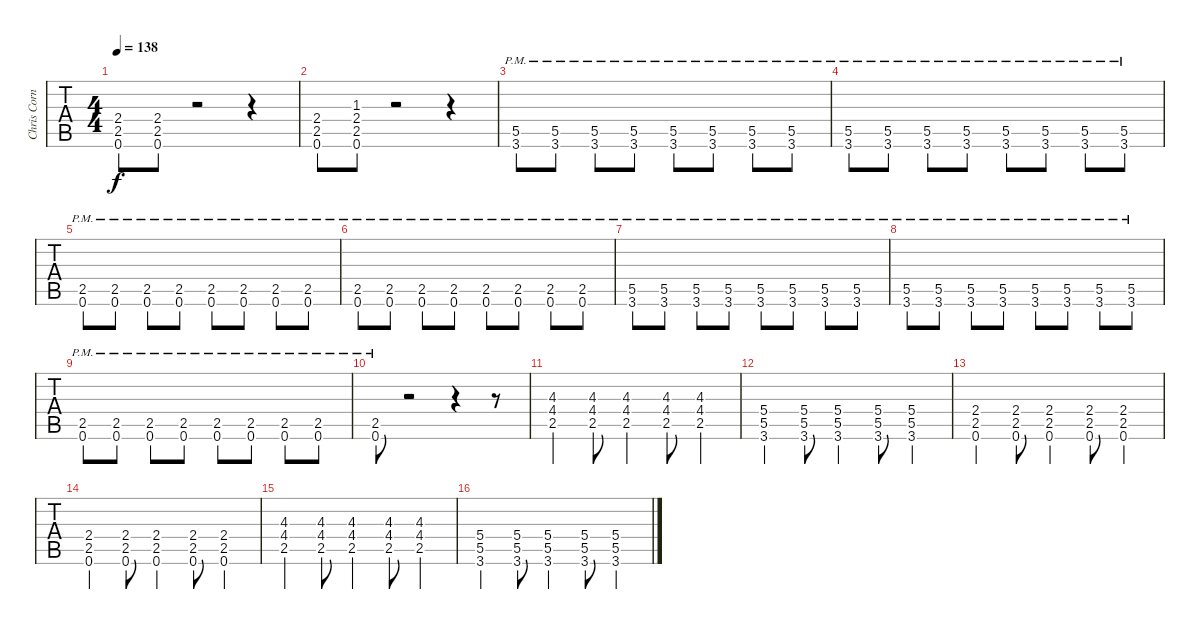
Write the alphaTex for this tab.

\track ("Chris Cornell (Lead Guitar)" "Chris Corn") {instrument distortionguitar}
\staff {tabs}
\tuning (E4 B3 G3 D3 A2 E2) {hide}
\ts (4 4)
\tempo 138
\clef g2
\ks c
(2.4 2.5 0.6).8{dy f} (2.4 2.5 0.6).8 r.2 r.4 |
(2.4 2.5 0.6).8 (1.3 2.4 2.5 0.6).8 r.2 r.4 |
(5.5{pm} 3.6{pm}).8 (5.5{pm} 3.6{pm}).8 (5.5{pm} 3.6{pm}).8 (5.5{pm} 3.6{pm}).8 (5.5{pm} 3.6{pm}).8 (5.5{pm} 3.6{pm}).8 (5.5{pm} 3.6{pm}).8 (5.5{pm} 3.6{pm}).8 |
(5.5{pm} 3.6{pm}).8 (5.5{pm} 3.6{pm}).8 (5.5{pm} 3.6{pm}).8 (5.5{pm} 3.6{pm}).8 (5.5{pm} 3.6{pm}).8 (5.5{pm} 3.6{pm}).8 (5.5{pm} 3.6{pm}).8 (5.5{pm} 3.6{pm}).8 |
(2.5{pm} 0.6{pm}).8 (2.5{pm} 0.6{pm}).8 (2.5{pm} 0.6{pm}).8 (2.5{pm} 0.6{pm}).8 (2.5{pm} 0.6{pm}).8 (2.5{pm} 0.6{pm}).8 (2.5{pm} 0.6{pm}).8 (2.5{pm} 0.6{pm}).8 |
(2.5{pm} 0.6{pm}).8 (2.5{pm} 0.6{pm}).8 (2.5{pm} 0.6{pm}).8 (2.5{pm} 0.6{pm}).8 (2.5{pm} 0.6{pm}).8 (2.5{pm} 0.6{pm}).8 (2.5{pm} 0.6{pm}).8 (2.5{pm} 0.6{pm}).8 |
(5.5{pm} 3.6{pm}).8 (5.5{pm} 3.6{pm}).8 (5.5{pm} 3.6{pm}).8 (5.5{pm} 3.6{pm}).8 (5.5{pm} 3.6{pm}).8 (5.5{pm} 3.6{pm}).8 (5.5{pm} 3.6{pm}).8 (5.5{pm} 3.6{pm}).8 |
(5.5{pm} 3.6{pm}).8 (5.5{pm} 3.6{pm}).8 (5.5{pm} 3.6{pm}).8 (5.5{pm} 3.6{pm}).8 (5.5{pm} 3.6{pm}).8 (5.5{pm} 3.6{pm}).8 (5.5{pm} 3.6{pm}).8 (5.5{pm} 3.6{pm}).8 |
(2.5{pm} 0.6{pm}).8 (2.5{pm} 0.6{pm}).8 (2.5{pm} 0.6{pm}).8 (2.5{pm} 0.6{pm}).8 (2.5{pm} 0.6{pm}).8 (2.5{pm} 0.6{pm}).8 (2.5{pm} 0.6{pm}).8 (2.5{pm} 0.6{pm}).8 |
(2.5{pm} 0.6{pm}).8 r.2 r.4 r.8 |
(4.3 4.4 2.5).4 (4.3 4.4 2.5).8 (4.3 4.4 2.5).4 (4.3 4.4 2.5).8 (4.3 4.4 2.5).4 |
(5.4 5.5 3.6).4 (5.4 5.5 3.6).8 (5.4 5.5 3.6).4 (5.4 5.5 3.6).8 (5.4 5.5 3.6).4 |
(2.4 2.5 0.6).4 (2.4 2.5 0.6).8 (2.4 2.5 0.6).4 (2.4 2.5 0.6).8 (2.4 2.5 0.6).4 |
(2.4 2.5 0.6).4 (2.4 2.5 0.6).8 (2.4 2.5 0.6).4 (2.4 2.5 0.6).8 (2.4 2.5 0.6).4 |
(4.3 4.4 2.5).4 (4.3 4.4 2.5).8 (4.3 4.4 2.5).4 (4.3 4.4 2.5).8 (4.3 4.4 2.5).4 |
(5.4 5.5 3.6).4 (5.4 5.5 3.6).8 (5.4 5.5 3.6).4 (5.4 5.5 3.6).8 (5.4 5.5 3.6).4
